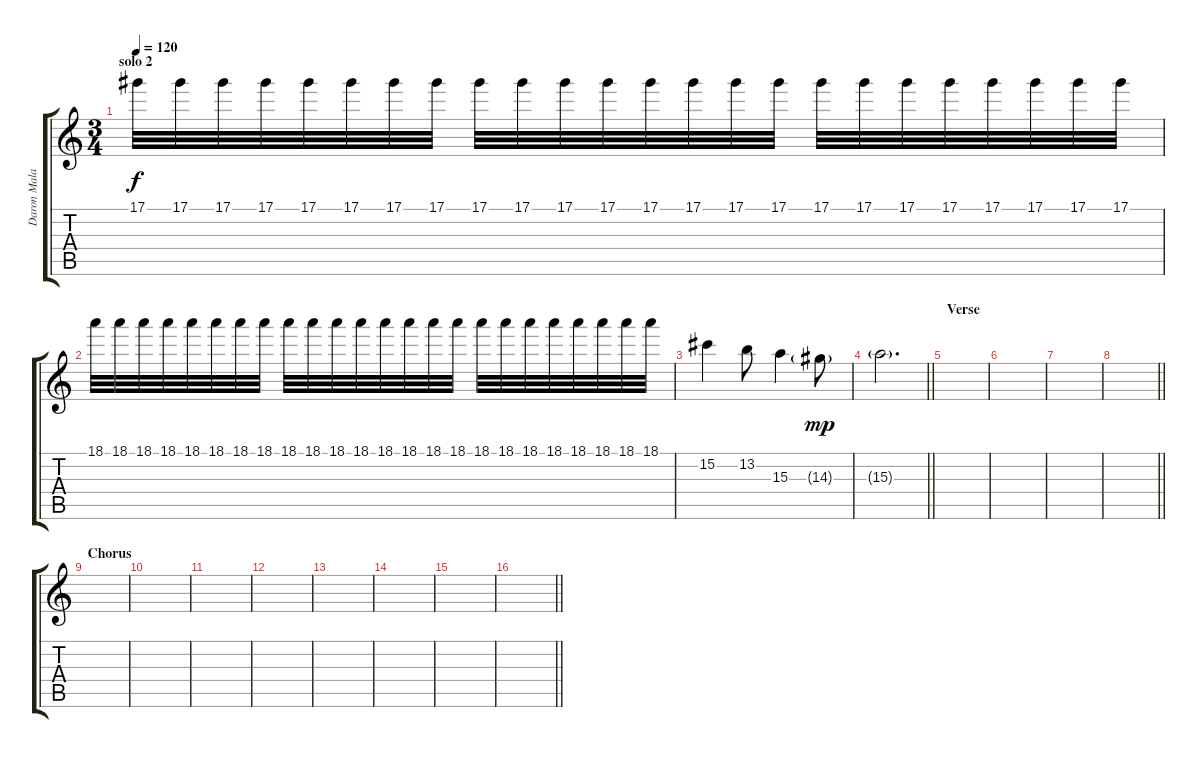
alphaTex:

\track ("Daron Malakian 2" "Daron Mala") {instrument overdrivenguitar}
\staff {score tabs}
\tuning (Eb4 Bb3 Gb3 Db3 Ab2 Db2) {hide}
\ts (3 4)
\section ("" "solo 2")
\tempo 120
\clef g2
\ks c
17.1.32{dy f volume 11} 17.1.32 17.1.32 17.1.32 17.1.32 17.1.32 17.1.32 17.1.32 17.1.32 17.1.32 17.1.32 17.1.32 17.1.32 17.1.32 17.1.32 17.1.32 17.1.32 17.1.32 17.1.32 17.1.32 17.1.32 17.1.32 17.1.32 17.1.32 |
18.1.32 18.1.32 18.1.32 18.1.32 18.1.32 18.1.32 18.1.32 18.1.32 18.1.32 18.1.32 18.1.32 18.1.32 18.1.32 18.1.32 18.1.32 18.1.32 18.1.32 18.1.32 18.1.32 18.1.32 18.1.32 18.1.32 18.1.32 18.1.32 |
15.2.4 13.2.8 15.3.4 14.3{g}.8{dy mp} |
\barLineRight lightlight
15.3{g}.2{d} |
\section ("" "Verse ")
|
|
|
\barLineRight lightlight
|
\section ("" "Chorus")
|
|
|
|
|
|
|
\barLineRight lightlight
